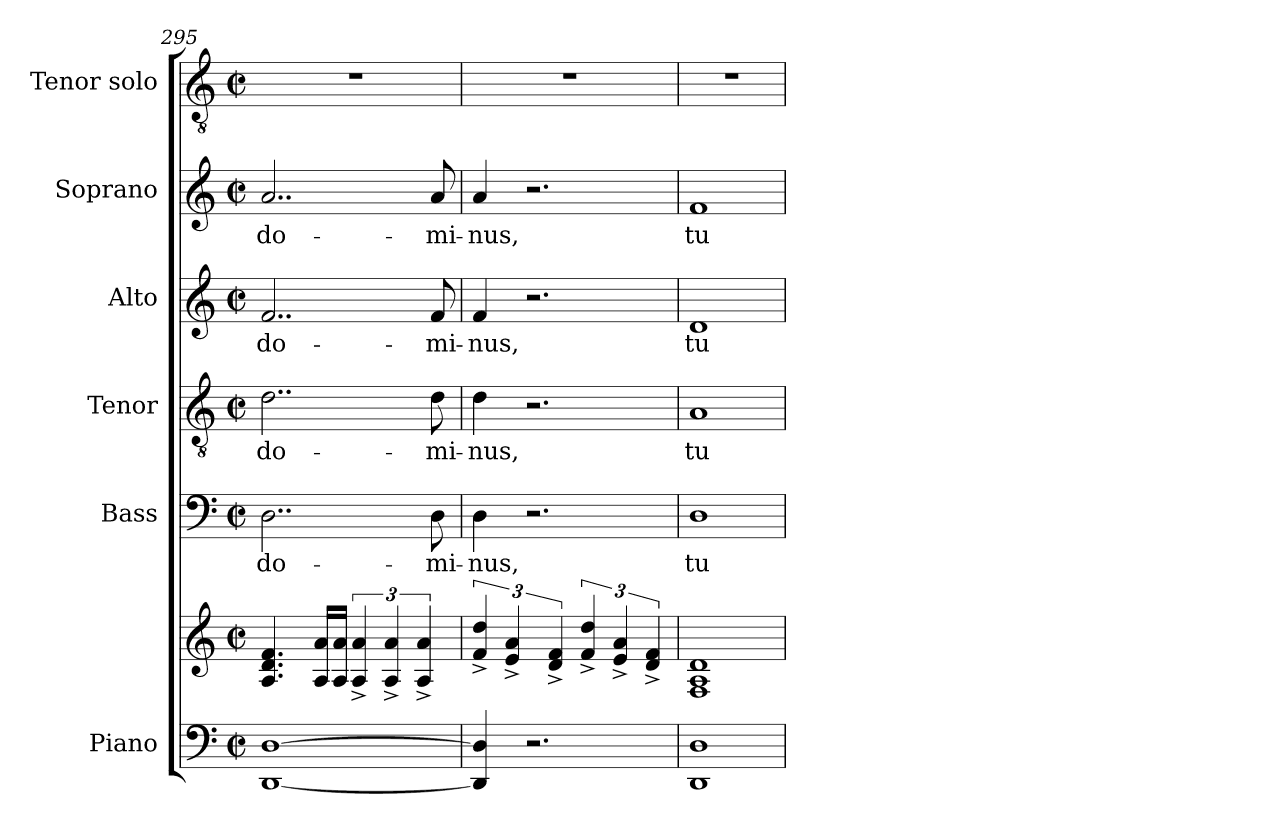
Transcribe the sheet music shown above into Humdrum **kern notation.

**kern	**kern	**kern	**text	**kern	**text	**kern	**text	**kern	**text	**kern
*part6	*part6	*part5	*part5	*part4	*part4	*part3	*part3	*part2	*part2	*part1
*staff7	*staff6	*staff5	*staff5	*staff4	*staff4	*staff3	*staff3	*staff2	*staff2	*staff1
*I"Piano	*	*I"Bass	*	*I"Tenor	*	*I"Alto	*	*I"Soprano	*	*I"Tenor solo
*I'Pno.	*	*I'B.	*	*I'T.	*	*I'A.	*	*I'S.	*	*I'T.s
!!LO:LB:g=z
*clefF4	*clefG2	*clefF4	*	*clefGv2	*	*clefG2	*	*clefG2	*	*clefGv2
*k[]	*k[]	*k[]	*	*k[]	*	*k[]	*	*k[]	*	*k[]
*M2/2	*M2/2	*M2/2	*	*M2/2	*	*M2/2	*	*M2/2	*	*M2/2
*met(c|)	*met(c|)	*met(c|)	*	*met(c|)	*	*met(c|)	*	*met(c|)	*	*met(c|)
=295	=295	=295	=295	=295	=295	=295	=295	=295	=295	=295
!	!	!	!LO:LY:b	!	!LO:LY:b	!	!LO:LY:b	!	!LO:LY:b	!
[1DD [1D	4.A/ 4.d/ 4.f/	2..D\	do-	2..d\	do-	2..f/	do-	2..a/	do-	1r
.	16A/ 16a/LL	.	.	.	.	.	.	.	.	.
.	16A/ 16a/JJ	.	.	.	.	.	.	.	.	.
.	6A/^ 6a/^	.	.	.	.	.	.	.	.	.
.	6A/^ 6a/^	.	.	.	.	.	.	.	.	.
.	6A/^ 6a/^	.	.	.	.	.	.	.	.	.
!	!	!	!LO:LY:b	!	!LO:LY:b	!	!LO:LY:b	!	!LO:LY:b	!
.	.	8D\	-mi-	8d\	-mi-	8f/	-mi-	8a/	-mi-	.
=296	=296	=296	=296	=296	=296	=296	=296	=296	=296	=296
!	!	!	!LO:LY:b	!	!LO:LY:b	!	!LO:LY:b	!	!LO:LY:b	!
4DD/] 4D/]	6f/^ 6dd/^	4D\	-nus,	4d\	-nus,	4f/	-nus,	4a/	-nus,	1r
.	6e/^ 6a/^	.	.	.	.	.	.	.	.	.
2.r	.	2.r	.	2.r	.	2.r	.	2.r	.	.
.	6d/^ 6f/^	.	.	.	.	.	.	.	.	.
.	6f/^ 6dd/^	.	.	.	.	.	.	.	.	.
.	6e/^ 6a/^	.	.	.	.	.	.	.	.	.
.	6d/^ 6f/^	.	.	.	.	.	.	.	.	.
=297	=297	=297	=297	=297	=297	=297	=297	=297	=297	=297
!	!	!	!LO:LY:b	!	!LO:LY:b	!	!LO:LY:b	!	!LO:LY:b	!
1DD 1D	1F 1A 1d	1D	tu	1A	tu	1d	tu	1f	tu	1r
=	=	=	=	=	=	=	=	=	=	=
*-	*-	*-	*-	*-	*-	*-	*-	*-	*-	*-
